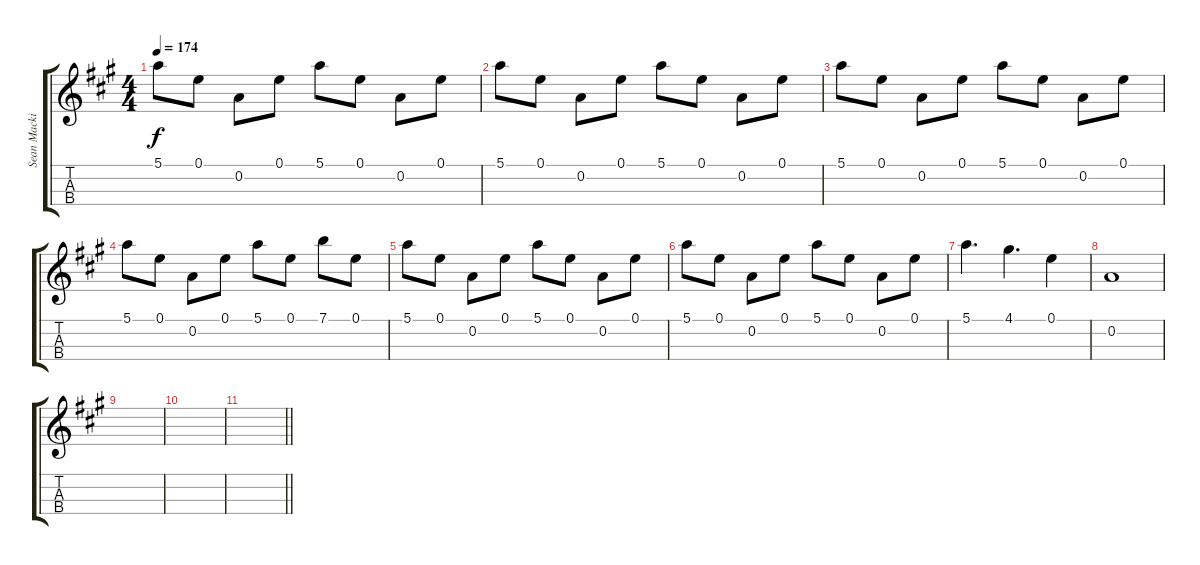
\track ("Sean Macking" "Sean Macki") {instrument violin}
\staff {score tabs}
\tuning (E5 A4 D4 G3) {hide}
\ts (4 4)
\tempo 174
\clef g2
\ks a
5.1.8{dy f} 0.1.8 0.2.8 0.1.8 5.1.8 0.1.8 0.2.8 0.1.8 |
5.1.8 0.1.8 0.2.8 0.1.8 5.1.8 0.1.8 0.2.8 0.1.8 |
5.1.8 0.1.8 0.2.8 0.1.8 5.1.8 0.1.8 0.2.8 0.1.8 |
5.1.8 0.1.8 0.2.8 0.1.8 5.1.8 0.1.8 7.1.8 0.1.8 |
5.1.8 0.1.8 0.2.8 0.1.8 5.1.8 0.1.8 0.2.8 0.1.8 |
5.1.8 0.1.8 0.2.8 0.1.8 5.1.8 0.1.8 0.2.8 0.1.8 |
5.1.4{d} 4.1.4{d} 0.1.4 |
0.2.1 |
|
|
\barLineRight lightlight
